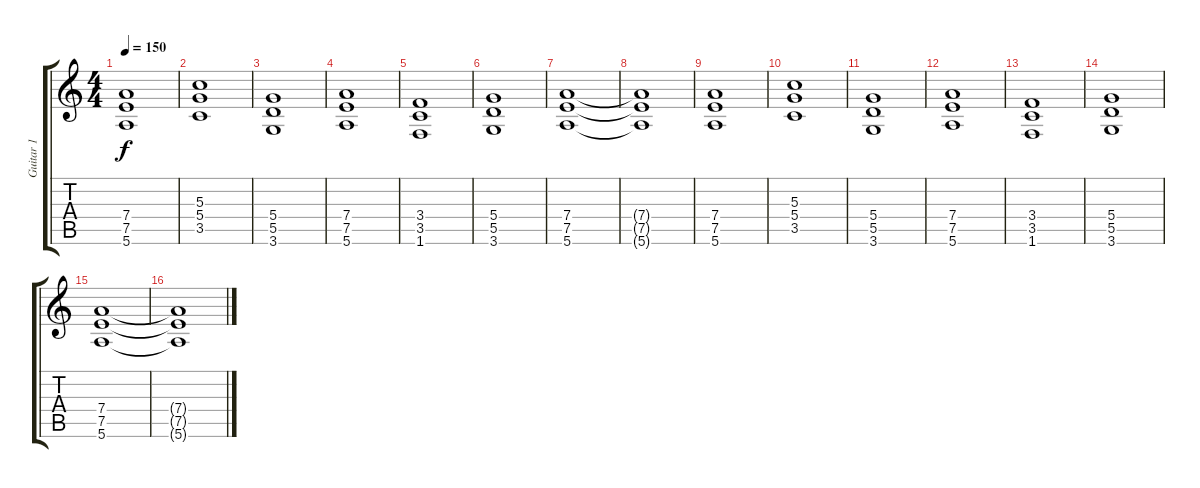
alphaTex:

\track ("Guitar 1" "Guitar 1") {instrument distortionguitar}
\staff {score tabs}
\tuning (E4 B3 G3 D3 A2 E2) {hide}
\ts (4 4)
\tempo 150
\clef g2
\ks c
(7.4 7.5 5.6).1{dy f} |
(5.3 5.4 3.5).1 |
(5.4 5.5 3.6).1 |
(7.4 7.5 5.6).1 |
(3.4 3.5 1.6).1 |
(5.4 5.5 3.6).1 |
(7.4 7.5 5.6).1 |
(7.4{t} 7.5{t} 5.6{t}).1 |
(7.4 7.5 5.6).1 |
(5.3 5.4 3.5).1 |
(5.4 5.5 3.6).1 |
(7.4 7.5 5.6).1 |
(3.4 3.5 1.6).1 |
(5.4 5.5 3.6).1 |
(7.4 7.5 5.6).1 |
(7.4{t} 7.5{t} 5.6{t}).1
